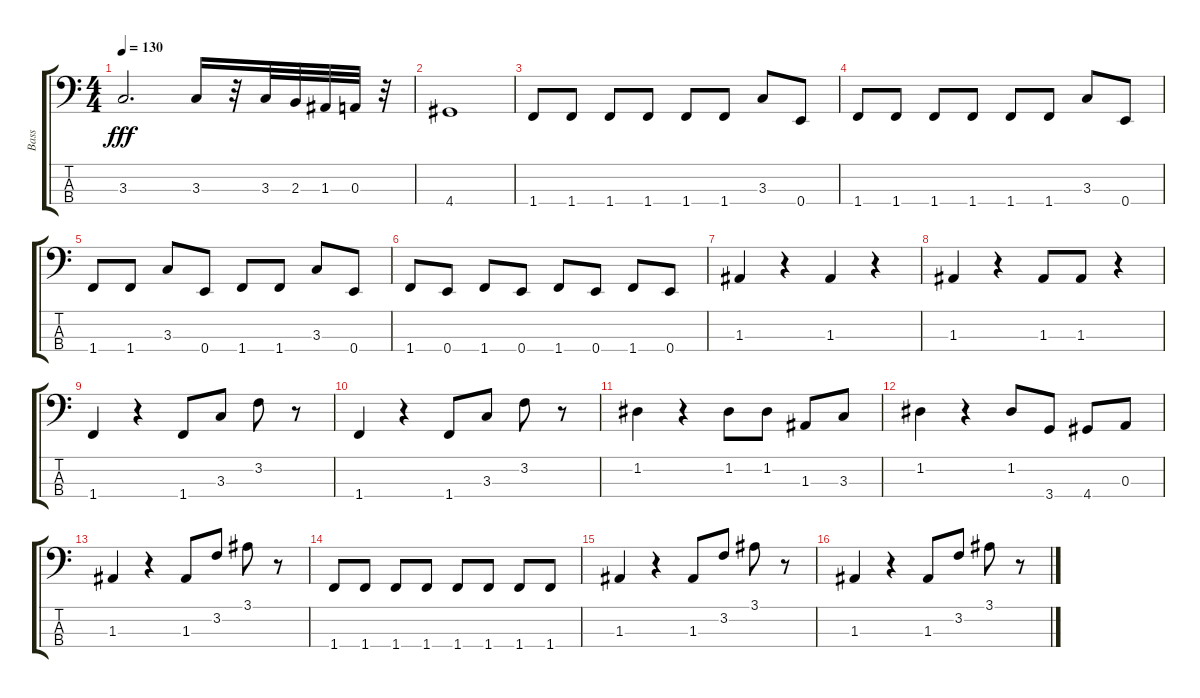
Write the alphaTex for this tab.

\track ("Bass" "Bass") {instrument electricbasspick}
\staff {score tabs}
\tuning (G2 D2 A1 E1) {hide}
\ts (4 4)
\tempo 130
\clef f4
\ks c
3.3.2{d dy fff} 3.3.16 r.32 3.3.32 2.3.32 1.3.32 0.3.32 r.32 |
4.4.1 |
1.4.8 1.4.8 1.4.8 1.4.8 1.4.8 1.4.8 3.3.8 0.4.8 |
1.4.8 1.4.8 1.4.8 1.4.8 1.4.8 1.4.8 3.3.8 0.4.8 |
1.4.8 1.4.8 3.3.8 0.4.8 1.4.8 1.4.8 3.3.8 0.4.8 |
1.4.8 0.4.8 1.4.8 0.4.8 1.4.8 0.4.8 1.4.8 0.4.8 |
1.3.4 r.4 1.3.4 r.4 |
1.3.4 r.4 1.3.8 1.3.8 r.4 |
1.4.4 r.4 1.4.8 3.3.8 3.2.8 r.8 |
1.4.4 r.4 1.4.8 3.3.8 3.2.8 r.8 |
1.2.4 r.4 1.2.8 1.2.8 1.3.8 3.3.8 |
1.2.4 r.4 1.2.8 3.4.8 4.4.8 0.3.8 |
1.3.4 r.4 1.3.8 3.2.8 3.1.8 r.8 |
1.4.8 1.4.8 1.4.8 1.4.8 1.4.8 1.4.8 1.4.8 1.4.8 |
1.3.4 r.4 1.3.8 3.2.8 3.1.8 r.8 |
1.3.4 r.4 1.3.8 3.2.8 3.1.8 r.8
